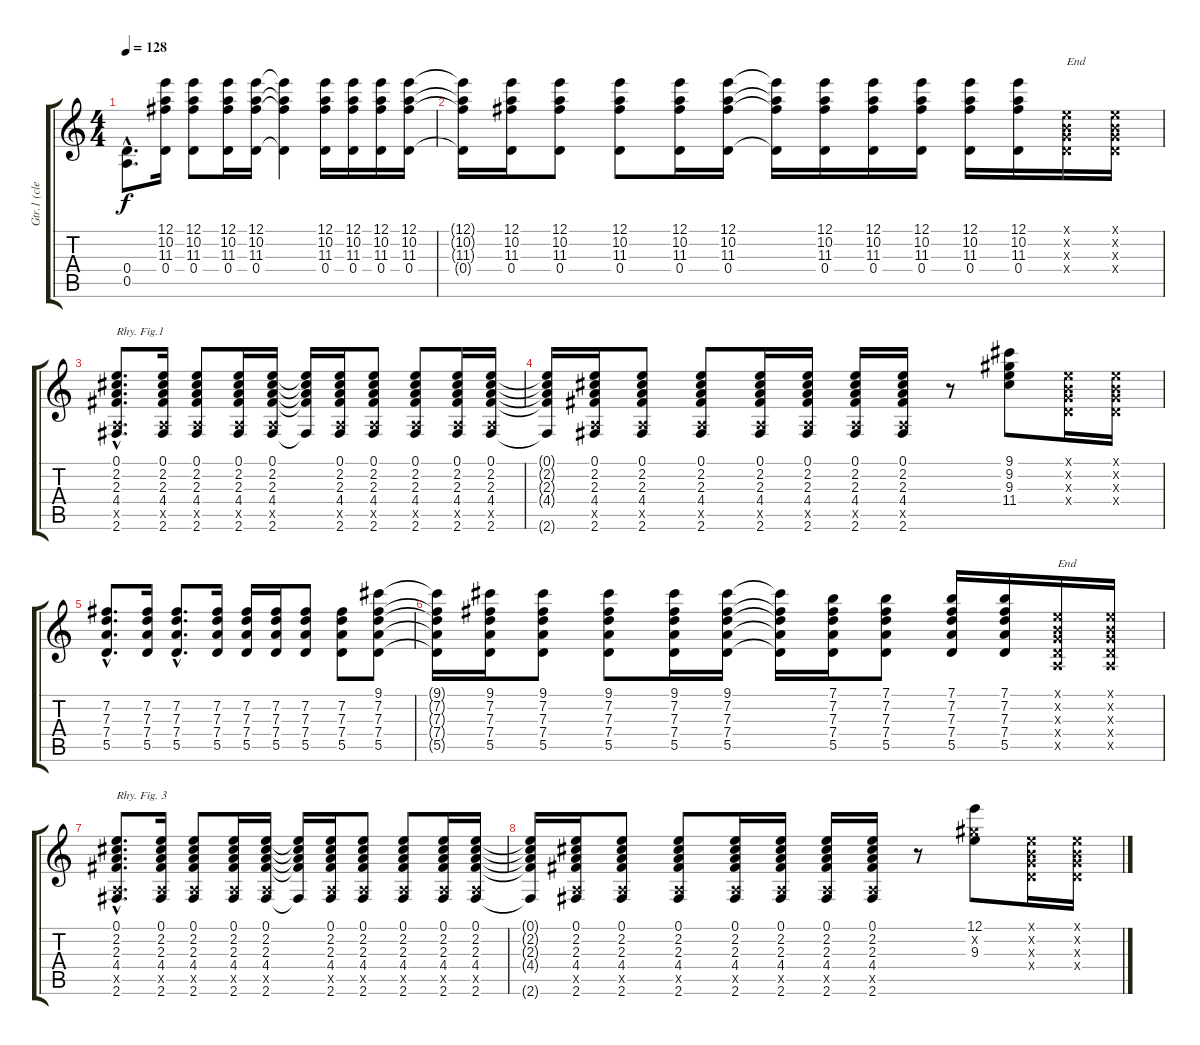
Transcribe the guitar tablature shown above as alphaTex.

\track ("Gtr.1 (clean)" "Gtr.1 (cle") {instrument electricguitarclean}
\staff {score tabs}
\tuning (E4 B3 G3 D3 A2 E2) {hide}
\ts (4 4)
\tempo 128
\clef g2
\ks c
(0.4{hac} 0.5{hac}).8{d dy f} (12.1 10.2 11.3 0.4).16 (12.1 10.2 11.3 0.4).8 (12.1 10.2 11.3 0.4).16 (12.1 10.2 11.3 0.4).16 (12.1{t} 10.2{t} 11.3{t} 0.4{t}).4 (12.1 10.2 11.3 0.4).16 (12.1 10.2 11.3 0.4).16 (12.1 10.2 11.3 0.4).16 (12.1 10.2 11.3 0.4).16 |
(12.1{t} 10.2{t} 11.3{t} 0.4{t}).16 (12.1 10.2 11.3 0.4).16 (12.1 10.2 11.3 0.4).8 (12.1 10.2 11.3 0.4).8 (12.1 10.2 11.3 0.4).16 (12.1 10.2 11.3 0.4).16 (12.1{t} 10.2{t} 11.3{t} 0.4{t}).16 (12.1 10.2 11.3 0.4).16 (12.1 10.2 11.3 0.4).16 (12.1 10.2 11.3 0.4).16 (12.1 10.2 11.3 0.4).16 (12.1 10.2 11.3 0.4).16 (0.1{x} 0.2{x} 0.3{x} 0.4{x}).16{txt "End"} (0.1{x} 0.2{x} 0.3{x} 0.4{x}).16 |
(0.1{hac} 2.2{hac} 2.3{hac} 4.4{hac} 0.5{hac x} 2.6{hac}).8{d txt "Rhy. Fig.1"} (0.1 2.2 2.3 4.4 0.5{x} 2.6).16 (0.1 2.2 2.3 4.4 0.5{x} 2.6).8 (0.1 2.2 2.3 4.4 0.5{x} 2.6).16 (0.1 2.2 2.3 4.4 0.5{x} 2.6).16 (0.1{t} 2.2{t} 2.3{t} 4.4{t} 2.6{t}).16 (0.1 2.2 2.3 4.4 0.5{x} 2.6).16 (0.1 2.2 2.3 4.4 0.5{x} 2.6).8 (0.1 2.2 2.3 4.4 0.5{x} 2.6).8 (0.1 2.2 2.3 4.4 0.5{x} 2.6).16 (0.1 2.2 2.3 4.4 0.5{x} 2.6).16 |
(0.1{t} 2.2{t} 2.3{t} 4.4{t} 2.6{t}).16 (0.1 2.2 2.3 4.4 0.5{x} 2.6).16 (0.1 2.2 2.3 4.4 0.5{x} 2.6).8 (0.1 2.2 2.3 4.4 0.5{x} 2.6).8 (0.1 2.2 2.3 4.4 0.5{x} 2.6).16 (0.1 2.2 2.3 4.4 0.5{x} 2.6).16 (0.1 2.2 2.3 4.4 0.5{x} 2.6).16 (0.1 2.2 2.3 4.4 0.5{x} 2.6).16 r.8 (9.1 9.2 9.3 11.4).8 (0.1{x} 0.2{x} 0.3{x} 0.4{x}).16 (0.1{x} 0.2{x} 0.3{x} 0.4{x}).16 |
(7.2{hac} 7.3{hac} 7.4{hac} 5.5{hac}).8{d} (7.2 7.3 7.4 5.5).16 (7.2{hac} 7.3{hac} 7.4{hac} 5.5{hac}).8{d} (7.2 7.3 7.4 5.5).16 (7.2 7.3 7.4 5.5).16 (7.2 7.3 7.4 5.5).16 (7.2 7.3 7.4 5.5).8 (7.2 7.3 7.4 5.5).8 (9.1 7.2 7.3 7.4 5.5).8 |
(9.1{t} 7.2{t} 7.3{t} 7.4{t} 5.5{t}).16 (9.1 7.2 7.3 7.4 5.5).16 (9.1 7.2 7.3 7.4 5.5).8 (9.1 7.2 7.3 7.4 5.5).8 (9.1 7.2 7.3 7.4 5.5).16 (9.1 7.2 7.3 7.4 5.5).16 (9.1{t} 7.2{t} 7.3{t} 7.4{t} 5.5{t}).16 (7.1 7.2 7.3 7.4 5.5).16 (7.1 7.2 7.3 7.4 5.5).8 (7.1 7.2 7.3 7.4 5.5).16 (7.1 7.2 7.3 7.4 5.5).16 (0.1{x} 0.2{x} 0.3{x} 0.4{x} 0.5{x}).16{txt "End"} (0.1{x} 0.2{x} 0.3{x} 0.4{x} 0.5{x}).16 |
(0.1{hac} 2.2{hac} 2.3{hac} 4.4{hac} 0.5{hac x} 2.6{hac}).8{d txt "Rhy. Fig. 3"} (0.1 2.2 2.3 4.4 0.5{x} 2.6).16 (0.1 2.2 2.3 4.4 0.5{x} 2.6).8 (0.1 2.2 2.3 4.4 0.5{x} 2.6).16 (0.1 2.2 2.3 4.4 0.5{x} 2.6).16 (0.1{t} 2.2{t} 2.3{t} 4.4{t} 2.6{t}).16 (0.1 2.2 2.3 4.4 0.5{x} 2.6).16 (0.1 2.2 2.3 4.4 0.5{x} 2.6).8 (0.1 2.2 2.3 4.4 0.5{x} 2.6).8 (0.1 2.2 2.3 4.4 0.5{x} 2.6).16 (0.1 2.2 2.3 4.4 0.5{x} 2.6).16 |
(0.1{t} 2.2{t} 2.3{t} 4.4{t} 2.6{t}).16 (0.1 2.2 2.3 4.4 0.5{x} 2.6).16 (0.1 2.2 2.3 4.4 0.5{x} 2.6).8 (0.1 2.2 2.3 4.4 0.5{x} 2.6).8 (0.1 2.2 2.3 4.4 0.5{x} 2.6).16 (0.1 2.2 2.3 4.4 0.5{x} 2.6).16 (0.1 2.2 2.3 4.4 0.5{x} 2.6).16 (0.1 2.2 2.3 4.4 0.5{x} 2.6).16 r.8 (12.1 9.2{x} 9.3).8 (0.1{x} 0.2{x} 0.3{x} 0.4{x}).16 (0.1{x} 0.2{x} 0.3{x} 0.4{x}).16
